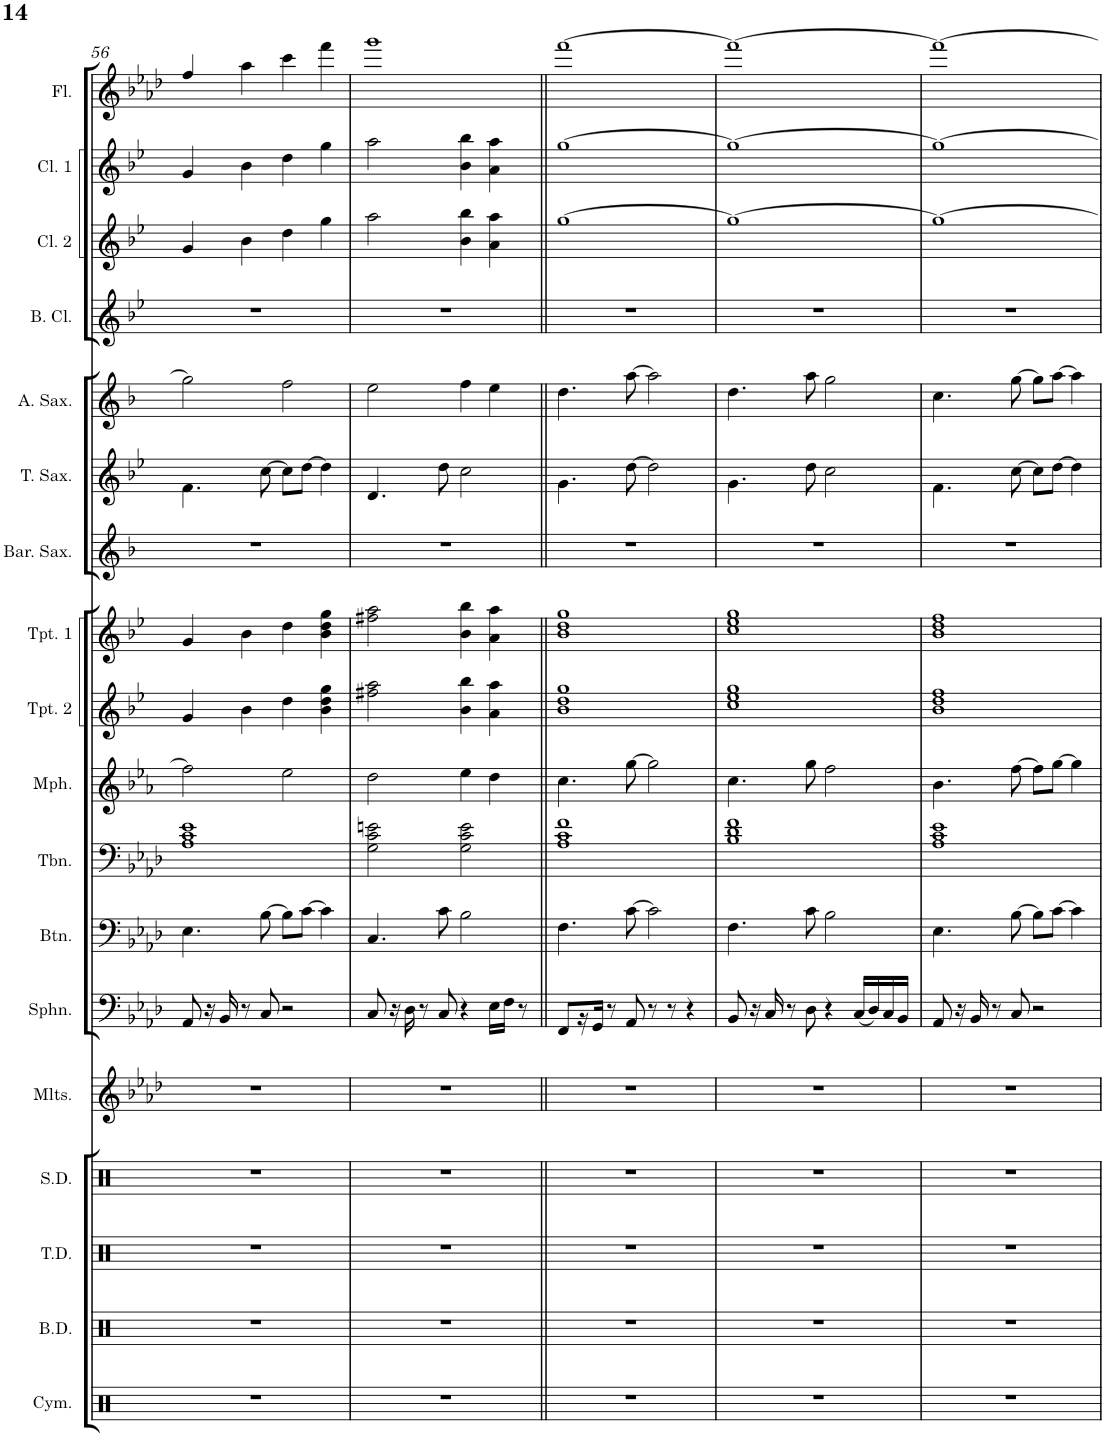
**kern	**kern	**kern	**kern	**kern	**kern	**kern	**kern	**kern	**kern	**kern	**kern	**kern	**kern	**kern	**kern	**kern	**kern
*part18	*part17	*part16	*part15	*part14	*part13	*part12	*part11	*part10	*part9	*part8	*part7	*part6	*part5	*part4	*part3	*part2	*part1
*staff18	*staff17	*staff16	*staff15	*staff14	*staff13	*staff12	*staff11	*staff10	*staff9	*staff8	*staff7	*staff6	*staff5	*staff4	*staff3	*staff2	*staff1
*I"Cymbals	*I"Bass Drums	*I"Tenor Drums	*I"Snare Drum	*I"Mallets	*I"Sousaphone	*I"Baritone	*I"Trombone	*I"Mellophone	*I"Trumpet 2	*I"Trumpet 1	*I"Baritone Sax	*I"Tenor Sax	*I"Alto Sax	*I"Bass Clarinet	*I"Clarinet 2	*I"Clarinet 1	*I"Flute
*I'Cym.	*I'B.D.	*I'T.D.	*I'S.D.	*I'Mlts.	*I'Sphn.	*I'Btn.	*I'Tbn.	*I'Mph.	*I'Tpt. 2	*I'Tpt. 1	*I'Bar. Sax.	*I'T. Sax.	*I'A. Sax.	*I'B. Cl.	*I'Cl. 2	*I'Cl. 1	*I'Fl.
!!LO:PB:g=z
*clefX	*clefX	*clefX	*clefX	*clefG2	*clefF4	*clefF4	*clefF4	*clefG2	*clefG2	*clefG2	*clefG2	*clefG2	*clefG2	*clefG2	*clefG2	*clefG2	*clefG2
*	*	*	*	*Trd-7c-12	*	*Trd4c7	*	*Trd4c7	*Trd1c2	*Trd1c2	*Trd12c21	*Trd8c14	*Trd5c9	*Trd8c14	*Trd1c2	*Trd1c2	*
*k[]	*k[]	*k[]	*k[]	*k[b-e-a-d-]	*k[b-e-a-d-]	*k[b-e-a-d-]	*k[b-e-a-d-]	*k[b-e-a-]	*k[b-e-]	*k[b-e-]	*k[b-]	*k[b-e-]	*k[b-]	*k[b-e-]	*k[b-e-]	*k[b-e-]	*k[b-e-a-d-]
*M4/4	*M4/4	*M4/4	*M4/4	*M4/4	*M4/4	*M4/4	*M4/4	*M4/4	*M4/4	*M4/4	*M4/4	*M4/4	*M4/4	*M4/4	*M4/4	*M4/4	*M4/4
=56	=56	=56	=56	=56	=56	=56	=56	=56	=56	=56	=56	=56	=56	=56	=56	=56	=56
1r	1r	1r	1r	1r	8AA-/	4.E-\	1A- 1c 1e-	2ff\]	4g/	4g/	1r	4.f\	2gg\]	1r	4g/	4g/	4ff/
.	.	.	.	.	16r	.	.	.	.	.	.	.	.	.	.	.	.
.	.	.	.	.	16BB-/	.	.	.	.	.	.	.	.	.	.	.	.
.	.	.	.	.	8r	.	.	.	4b-\	4b-\	.	.	.	.	4b-\	4b-\	4aa-\
.	.	.	.	.	8C/	[>8B-\	.	.	.	.	.	[>8cc\	.	.	.	.	.
.	.	.	.	.	2r	8B-\L]	.	2ee-\	4dd\	4dd\	.	8cc\L]	2ff\	.	4dd\	4dd\	4ccc\
.	.	.	.	.	.	[>8c\J	.	.	.	.	.	[>8dd\J	.	.	.	.	.
.	.	.	.	.	.	4c\]	.	.	4b-\ 4dd\ 4gg\	4b-\ 4dd\ 4gg\	.	4dd\]	.	.	4gg\	4gg\	4fff\
=57	=57	=57	=57	=57	=57	=57	=57	=57	=57	=57	=57	=57	=57	=57	=57	=57	=57
1r	1r	1r	1r	1r	8C/	4.C/	2G\ 2c\ 2en\	2dd\	2ff#X\ 2aa\	2ff#X\ 2aa\	1r	4.d/	2ee\	1r	2aa\	2aa\	1ggg
.	.	.	.	.	16r	.	.	.	.	.	.	.	.	.	.	.	.
.	.	.	.	.	16D-\	.	.	.	.	.	.	.	.	.	.	.	.
.	.	.	.	.	8r	.	.	.	.	.	.	.	.	.	.	.	.
.	.	.	.	.	8C/	8c\	.	.	.	.	.	8dd\	.	.	.	.	.
.	.	.	.	.	4r	2B-\	2G\ 2c\ 2e\	4ee-\	4b-\ 4bb-\	4b-\ 4bb-\	.	2cc\	4ff\	.	4b-\ 4bb-\	4b-\ 4bb-\	.
.	.	.	.	.	16E-\LL	.	.	4dd\	4a\ 4aa\	4a\ 4aa\	.	.	4ee\	.	4a\ 4aa\	4a\ 4aa\	.
.	.	.	.	.	16F\JJ	.	.	.	.	.	.	.	.	.	.	.	.
.	.	.	.	.	8r	.	.	.	.	.	.	.	.	.	.	.	.
=58||	=58||	=58||	=58||	=58||	=58||	=58||	=58||	=58||	=58||	=58||	=58||	=58||	=58||	=58||	=58||	=58||	=58||
*	*	*	*	*	*	*	*^	*	*^	*^	*	*	*	*	*	*	*
1r	1r	1r	1r	1r	8FF/L	4.F\	1f	1A- 1c	4.cc\	1gg	1b- 1dd	1gg	1b- 1dd	1r	4.g\	4.dd\	1r	[1gg	[1gg	[1fff
.	.	.	.	.	16r	.	.	.	.	.	.	.	.	.	.	.	.	.	.	.
.	.	.	.	.	16GG/JJ	.	.	.	.	.	.	.	.	.	.	.	.	.	.	.
.	.	.	.	.	8r	.	.	.	.	.	.	.	.	.	.	.	.	.	.	.
.	.	.	.	.	8AA-/	[>8c\	.	.	[>8gg\	.	.	.	.	.	[>8dd\	[>8aa\	.	.	.	.
.	.	.	.	.	8r	2c\]	.	.	2gg\]	.	.	.	.	.	2dd\]	2aa\]	.	.	.	.
.	.	.	.	.	8r	.	.	.	.	.	.	.	.	.	.	.	.	.	.	.
.	.	.	.	.	4r	.	.	.	.	.	.	.	.	.	.	.	.	.	.	.
*	*	*	*	*	*	*	*	*	*	*v	*v	*	*	*	*	*	*	*	*	*
*	*	*	*	*	*	*	*v	*v	*	*	*v	*v	*	*	*	*	*	*	*
=59	=59	=59	=59	=59	=59	=59	=59	=59	=59	=59	=59	=59	=59	=59	=59	=59	=59
1r	1r	1r	1r	1r	8BB-/	4.F\	1B- 1d- 1f	4.cc\	1cc 1ee- 1gg	1cc 1ee- 1gg	1r	4.g\	4.dd\	1r	1gg_	1gg_	1fff_
.	.	.	.	.	16r	.	.	.	.	.	.	.	.	.	.	.	.
.	.	.	.	.	16C/	.	.	.	.	.	.	.	.	.	.	.	.
.	.	.	.	.	8r	.	.	.	.	.	.	.	.	.	.	.	.
.	.	.	.	.	8D-\	8c\	.	8gg\	.	.	.	8dd\	8aa\	.	.	.	.
.	.	.	.	.	4r	2B-\	.	2ff\	.	.	.	2cc\	2gg\	.	.	.	.
.	.	.	.	.	(16C/LL	.	.	.	.	.	.	.	.	.	.	.	.
.	.	.	.	.	16D-/)	.	.	.	.	.	.	.	.	.	.	.	.
.	.	.	.	.	16C/	.	.	.	.	.	.	.	.	.	.	.	.
.	.	.	.	.	16BB-/JJ	.	.	.	.	.	.	.	.	.	.	.	.
=60	=60	=60	=60	=60	=60	=60	=60	=60	=60	=60	=60	=60	=60	=60	=60	=60	=60
1r	1r	1r	1r	1r	8AA-/	4.E-\	1A- 1c 1e-	4.b-\	1b- 1dd 1ff	1b- 1dd 1ff	1r	4.f\	4.cc\	1r	1gg_	1gg_	1fff_
.	.	.	.	.	16r	.	.	.	.	.	.	.	.	.	.	.	.
.	.	.	.	.	16BB-/	.	.	.	.	.	.	.	.	.	.	.	.
.	.	.	.	.	8r	.	.	.	.	.	.	.	.	.	.	.	.
.	.	.	.	.	8C/	[>8B-\	.	[>8ff\	.	.	.	[>8cc\	[>8gg\	.	.	.	.
.	.	.	.	.	2r	8B-\L]	.	8ff\L]	.	.	.	8cc\L]	8gg\L]	.	.	.	.
.	.	.	.	.	.	[>8c\J	.	[>8gg\J	.	.	.	[>8dd\J	[>8aa\J	.	.	.	.
.	.	.	.	.	.	4c\]	.	4gg\]	.	.	.	4dd\]	4aa\]	.	.	.	.
=	=	=	=	=	=	=	=	=	=	=	=	=	=	=	=	=	=
*-	*-	*-	*-	*-	*-	*-	*-	*-	*-	*-	*-	*-	*-	*-	*-	*-	*-
